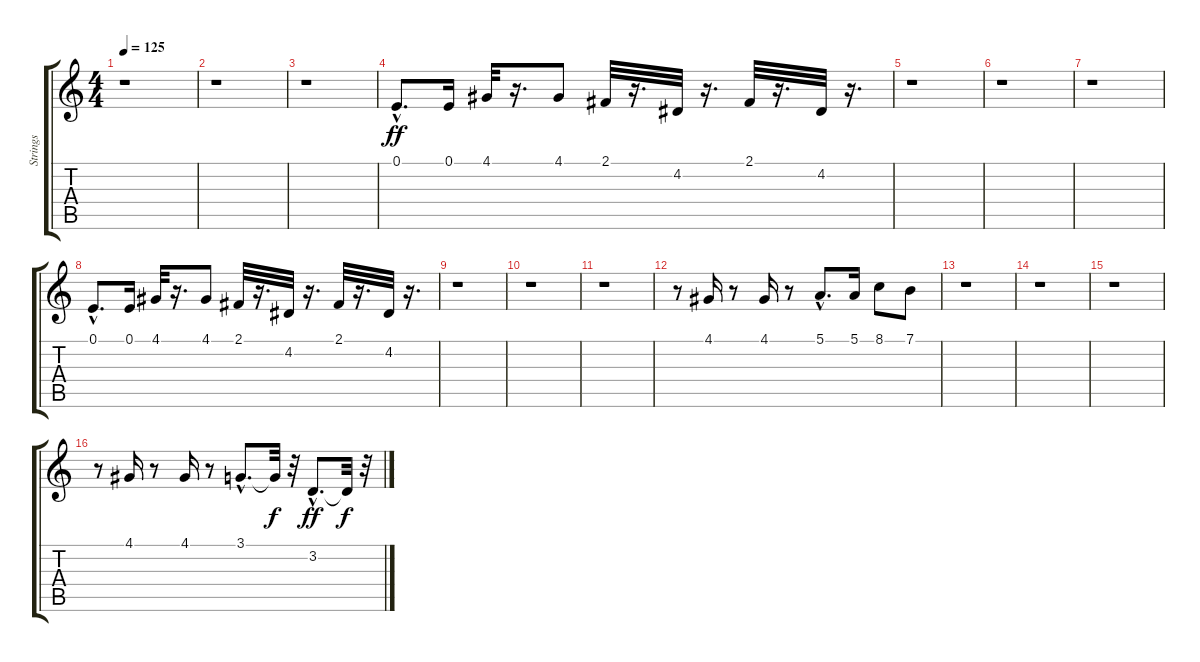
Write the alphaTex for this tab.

\track ("Strings" "Strings") {instrument tremolostrings}
\staff {score tabs}
\tuning (E4 B3 G3 D3 A2 E2) {hide}
\ts (4 4)
\tempo 125
\clef g2
\ks c
r.1{dy f} |
r.1 |
r.1 |
0.1{hac}.8{d dy ff} 0.1.16 4.1.32 r.16{d} 4.1.8 2.1.32 r.16{d} 4.2.32 r.16{d} 2.1.32 r.16{d} 4.2.32 r.16{d} |
r.1 |
r.1 |
r.1 |
0.1{hac}.8{d} 0.1.16 4.1.32 r.16{d} 4.1.8 2.1.32 r.16{d} 4.2.32 r.16{d} 2.1.32 r.16{d} 4.2.32 r.16{d} |
r.1 |
r.1 |
r.1 |
r.8 4.1.16 r.8 4.1.16 r.8 5.1{hac}.8{d} 5.1.16 8.1.8 7.1.8 |
r.1 |
r.1 |
r.1 |
r.8 4.1.16 r.8 4.1.16 r.8 3.1{hac}.8{d} 3.1{t}.32{dy f} r.32 3.2{hac}.8{d dy ff} 3.2{t}.32{dy f} r.32
